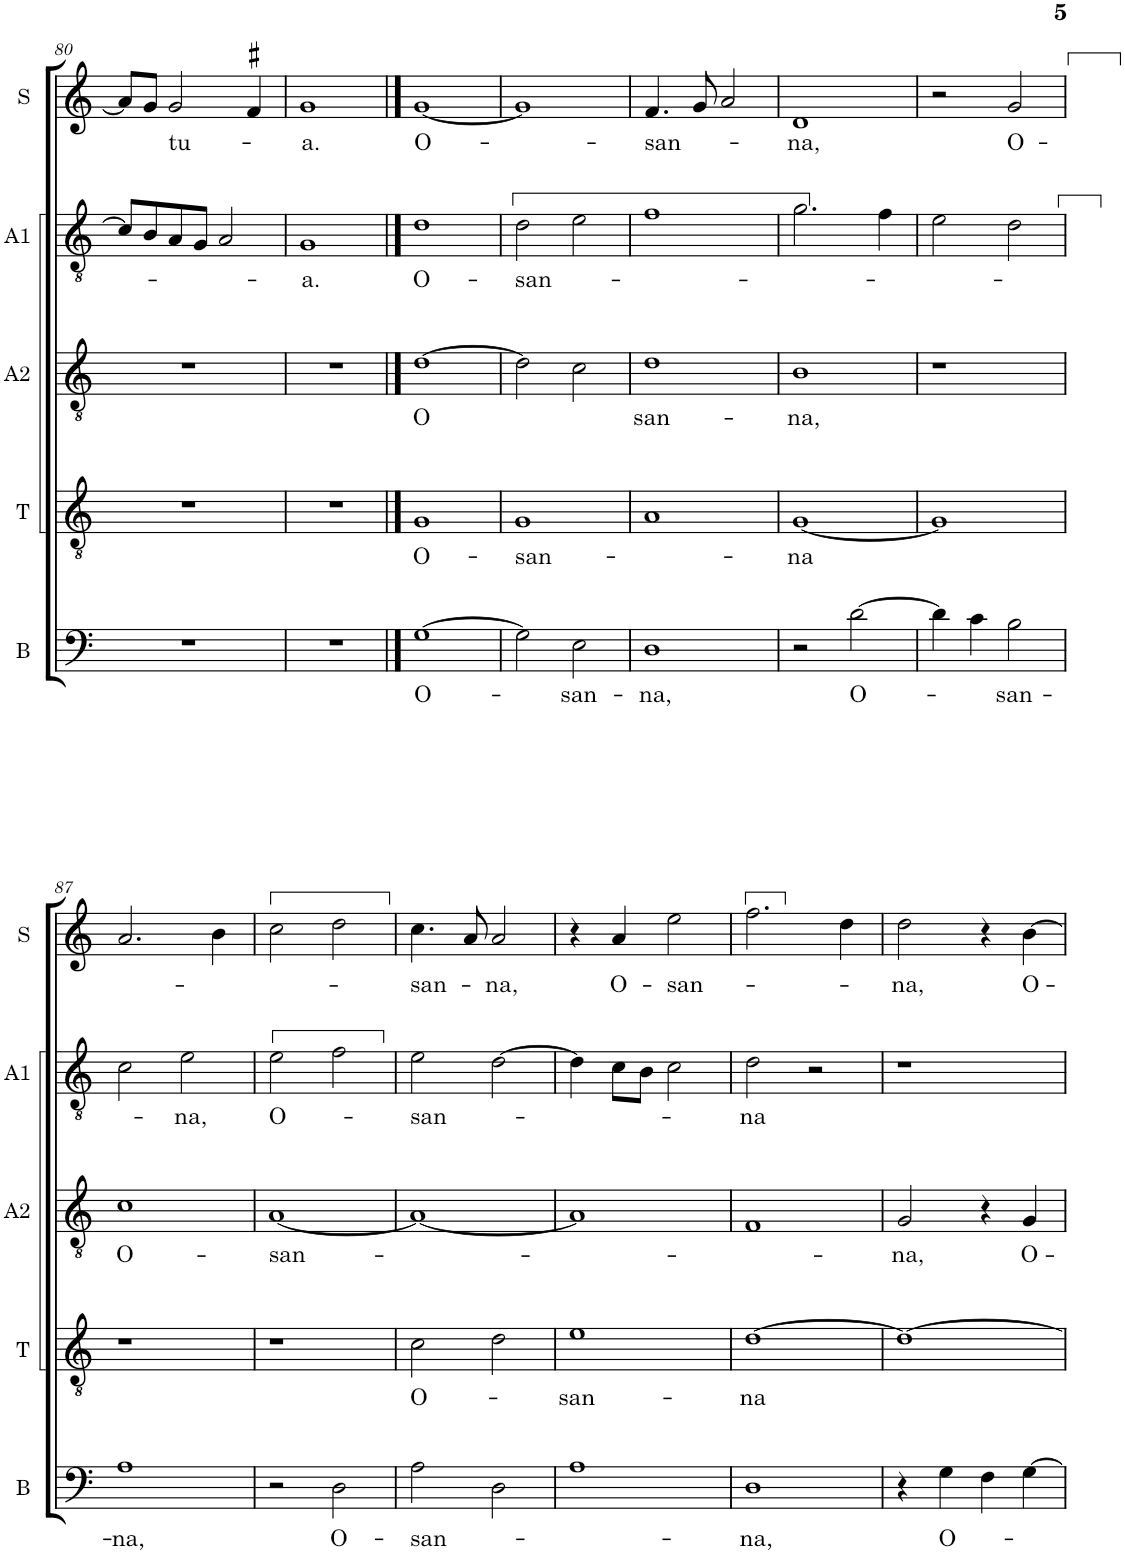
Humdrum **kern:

**kern	**text	**kern	**text	**kern	**text	**kern	**text	**kern	**text
*part5	*part5	*part4	*part4	*part3	*part3	*part2	*part2	*part1	*part1
*staff5	*staff5	*staff4	*staff4	*staff3	*staff3	*staff2	*staff2	*staff1	*staff1
*I"B	*	*I"T	*	*I"A2	*	*I"A1	*	*I"S	*
*I'B	*	*I'T	*	*I'A2	*	*I'A1	*	*I'S	*
!!LO:PB:g=z
*clefF4	*	*clefGv2	*	*clefGv2	*	*clefGv2	*	*clefG2	*
*	*	*	*	*	*	*Trd4c7	*	*	*
*k[]	*	*k[]	*	*k[]	*	*k[]	*	*k[]	*
*M2/2	*	*M2/2	*	*M2/2	*	*M2/2	*	*M2/2	*
*met(c|)	*	*met(c|)	*	*met(c|)	*	*met(c|)	*	*met(c|)	*
=80	=80	=80	=80	=80	=80	=80	=80	=80	=80
1r	.	1r	.	1r	.	8c/L]	.	8a/L]	.
.	.	.	.	.	.	8B/	.	8g/J	.
!	!	!	!	!	!	!	!	!	!LO:LY:b
.	.	.	.	.	.	8A/	.	2g/	tu-
.	.	.	.	.	.	8G/J	.	.	.
.	.	.	.	.	.	2A/	.	.	.
.	.	.	.	.	.	.	.	4f#X/	.
=81	=81	=81	=81	=81	=81	=81	=81	=81	=81
!	!	!	!	!	!	!	!LO:LY:b	!	!LO:LY:b
1r	.	1r	.	1r	.	1G	-a.	1g	-a.
==82	==82	==82	==82	==82	==82	==82	==82	==82	==82
!	!LO:LY:b	!	!LO:LY:b	!	!LO:LY:b	!	!LO:LY:b	!	!LO:LY:b
[1G	O-	1G	O-	[1d	O	1d	O-	[1g	O-
=83	=83	=83	=83	=83	=83	=83	=83	=83	=83
!	!	!	!LO:LY:b	!	!	!	!LO:LY:b	!	!
2G\]	.	1G	-san-	2d\]	.	2d\	-san-	1g]	.
!	!LO:LY:b	!	!	!	!	!	!	!	!
2E\	-san-	.	.	2c\	.	2e\	.	.	.
=84	=84	=84	=84	=84	=84	=84	=84	=84	=84
!	!LO:LY:b	!	!	!	!LO:LY:b	!	!	!	!LO:LY:b
1D	-na,	1A	.	1d	san-	1f	.	4.f/	-san-
.	.	.	.	.	.	.	.	8g/	.
.	.	.	.	.	.	.	.	2a/	.
=85	=85	=85	=85	=85	=85	=85	=85	=85	=85
!	!	!	!LO:LY:b	!	!LO:LY:b	!	!	!	!LO:LY:b
2r	.	[1G	-na	1B	-na,	2.g\	.	1d	-na,
!	!LO:LY:b	!	!	!	!	!	!	!	!
[2d\	O-	.	.	.	.	.	.	.	.
.	.	.	.	.	.	4f\	.	.	.
=86	=86	=86	=86	=86	=86	=86	=86	=86	=86
4d\]	.	1G]	.	1r	.	2e\	.	2r	.
4c\	.	.	.	.	.	.	.	.	.
!	!LO:LY:b	!	!	!	!	!	!	!	!LO:LY:b
2B\	san-	.	.	.	.	2d\	.	2g/	O-
!!LO:LB:g=z
=87	=87	=87	=87	=87	=87	=87	=87	=87	=87
!	!LO:LY:b	!	!	!	!LO:LY:b	!	!	!	!
1A	-na,	1r	.	1c	O-	2c\	.	2.a/	.
!	!	!	!	!	!	!	!LO:LY:b	!	!
.	.	.	.	.	.	2e\	na,	.	.
.	.	.	.	.	.	.	.	4b\	.
=88	=88	=88	=88	=88	=88	=88	=88	=88	=88
!	!	!	!	!	!LO:LY:b	!	!LO:LY:b	!	!
2r	.	1r	.	[1A	-san-	2e\	O-	2cc\	.
!	!LO:LY:b	!	!	!	!	!	!	!	!
2D\	O-	.	.	.	.	2f\	.	2dd\	.
=89	=89	=89	=89	=89	=89	=89	=89	=89	=89
!	!LO:LY:b	!	!LO:LY:b	!	!	!	!LO:LY:b	!	!LO:LY:b
2A\	-san-	2c\	O-	1A_	.	2e\	-san-	4.cc\	-san-
.	.	.	.	.	.	.	.	8a/	.
!	!	!	!	!	!	!	!	!	!LO:LY:b
2D\	.	2d\	.	.	.	[2d\	.	2a/	-na,
=90	=90	=90	=90	=90	=90	=90	=90	=90	=90
!	!	!	!LO:LY:b	!	!	!	!	!	!
1A	.	1e	-san-	1A]	.	4d\]	.	4r	.
!	!	!	!	!	!	!	!	!	!LO:LY:b
.	.	.	.	.	.	8c\L	.	4a/	O-
.	.	.	.	.	.	8B\J	.	.	.
!	!	!	!	!	!	!	!	!	!LO:LY:b
.	.	.	.	.	.	2c\	.	2ee\	-san-
=91	=91	=91	=91	=91	=91	=91	=91	=91	=91
!	!LO:LY:b	!	!LO:LY:b	!	!	!	!LO:LY:b	!	!
1D	-na,	[1d	-na	1F	.	2d\	-na	2.ff\	.
.	.	.	.	.	.	2r	.	.	.
.	.	.	.	.	.	.	.	4dd\	.
=92	=92	=92	=92	=92	=92	=92	=92	=92	=92
!	!	!	!	!	!LO:LY:b	!	!	!	!LO:LY:b
4r	.	1d_	.	2G/	na,	1r	.	2dd\	-na,
!	!LO:LY:b	!	!	!	!	!	!	!	!
4G\	O-	.	.	.	.	.	.	.	.
4F\	.	.	.	4r	.	.	.	4r	.
!	!	!	!	!	!LO:LY:b	!	!	!	!LO:LY:b
[4G\	.	.	.	4G/	O-	.	.	[4b\	O-
=	=	=	=	=	=	=	=	=	=
*-	*-	*-	*-	*-	*-	*-	*-	*-	*-
